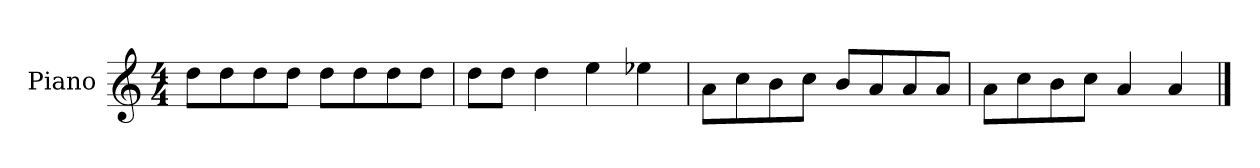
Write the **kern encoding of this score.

**kern
*part1
*staff1
*I"Piano
*I'P-no
*clefG2
*k[]
*M4/4
*MM90
=1
8dd\L
8dd\
8dd\
8dd\J
8dd\L
8dd\
8dd\
8dd\J
=2
8dd\L
8dd\J
4dd\
4ee\
4ee-X\
=3
8a\L
8cc\
8b\
8cc\J
8b/L
8a/
8a/
8a/J
=4
8a\L
8cc\
8b\
8cc\J
4a/
4a/
==
*-
